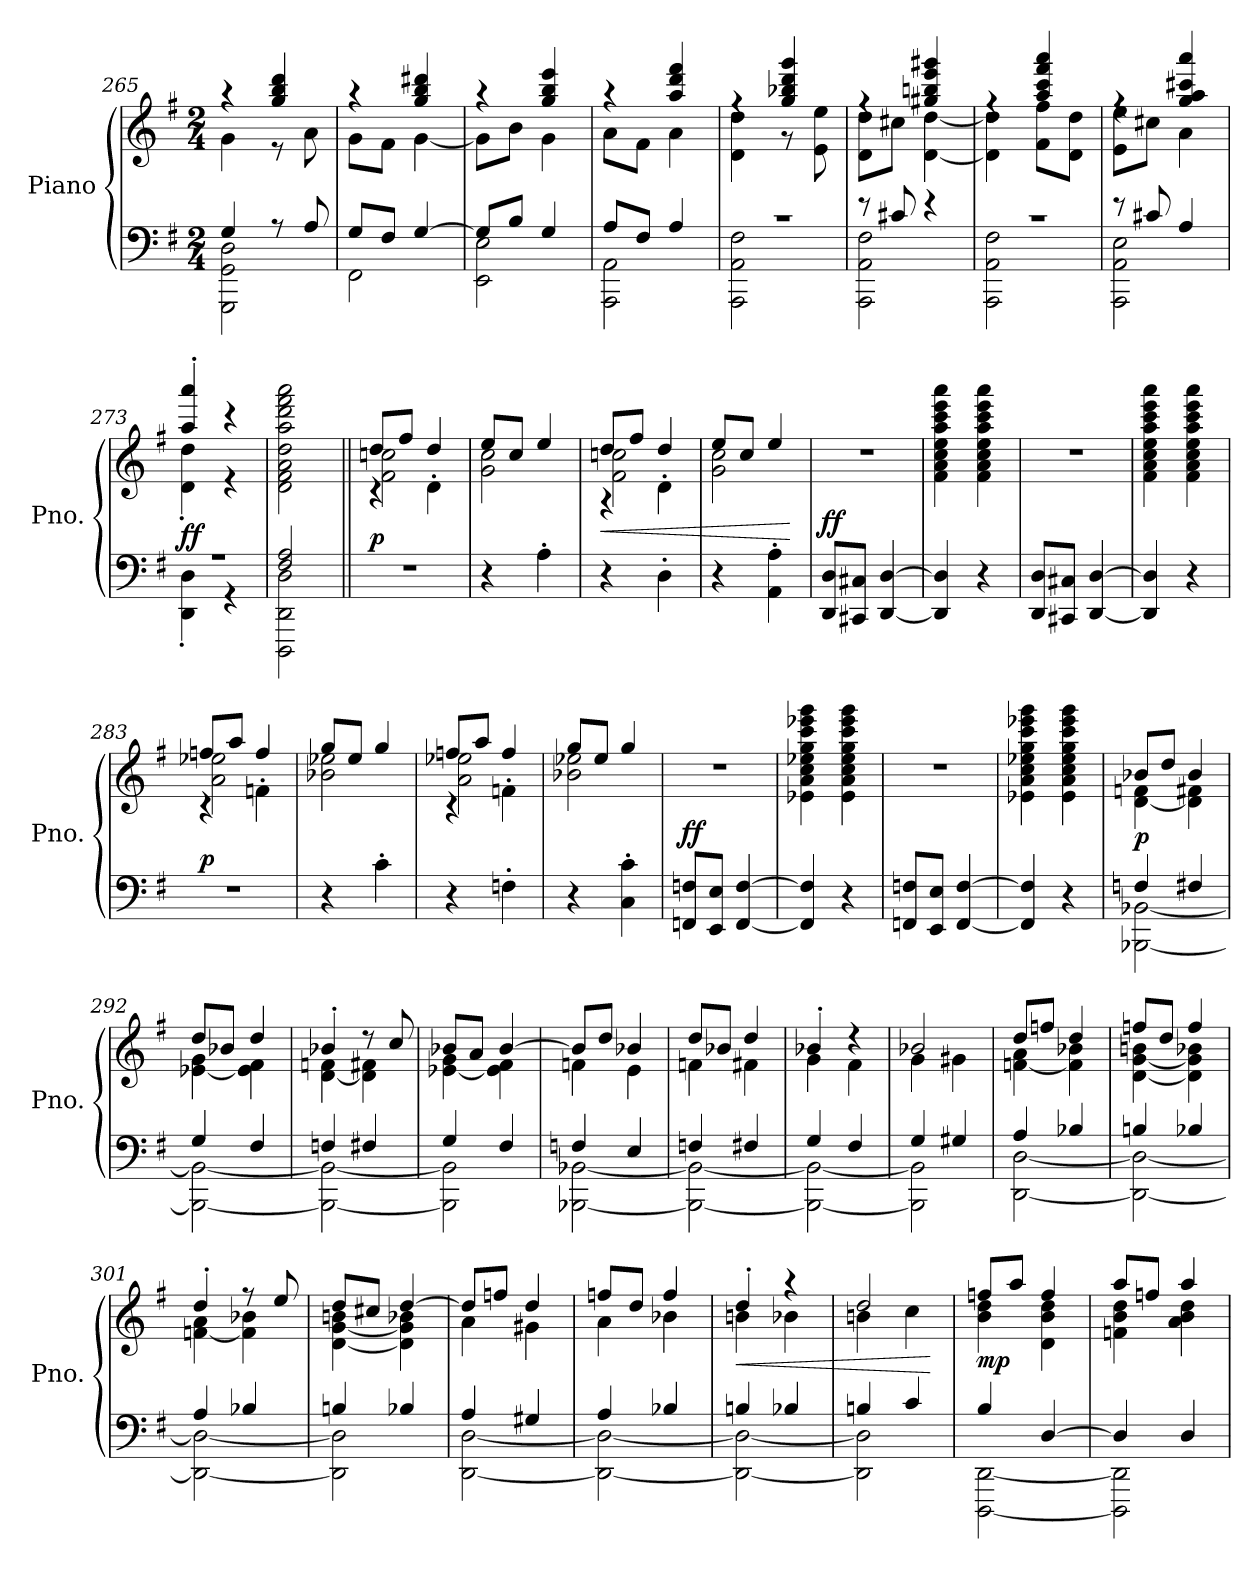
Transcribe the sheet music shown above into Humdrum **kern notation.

**kern	**kern	**dynam
*part1	*part1	*part1
*staff2	*staff1	*staff1/2
*I"Piano	*	*
*I'Pno.	*	*
!!LO:LB:g=z
*clefF4	*clefG2	*
*k[f#]	*k[f#]	*
*M2/4	*M2/4	*
=265	=265	=265
*^	*^	*
4G/	2GGG\ 2GG\ 2D\	4r	4g\	.
8r	.	4gg/ 4bb/ 4ddd/	8r	.
8A/	.	.	8a\	.
=266	=266	=266	=266	=266
8G/L	2FF#\	4r	8g\L	.
8F#/J	.	.	8f#\J	.
[4G/	.	4gg/ 4bb/ 4ddd#X/	[4g\	.
=267	=267	=267	=267	=267
8G/L]	2EE\ 2E\	4r	8g\L]	.
8B/J	.	.	8b\J	.
4G/	.	4gg/ 4bb/ 4eee/	4g\	.
=268	=268	=268	=268	=268
8A/L	2AAA\ 2AA\	4r	8a\L	.
8F#/J	.	.	8f#\J	.
4A/	.	4aa/ 4ddd/ 4fff#/	4a\	.
=269	=269	=269	=269	=269
2r	2AAA\ 2AA\ 2F#\	4rff	4d\ 4dd\	.
.	.	4gg/ 4bb-X/ 4ddd/ 4ggg/	8r	.
.	.	.	8e\ 8ee\	.
=270	=270	=270	=270	=270
8r	2AAA\ 2AA\ 2F#\	4rff	8d\ 8dd\L	.
8c#X/	.	.	8cc#X\J	.
4r	.	4gg#X/ 4bbn/ 4eee/ 4ggg#X/	[4d\ [4dd\	.
=271	=271	=271	=271	=271
2r	2AAA\ 2AA\ 2F#\	4rff	4d\] 4dd\]	.
.	.	4aa/ 4ccc/ 4fff#/ 4aaa/	8f#\ 8ff#\L	.
.	.	.	8d\ 8dd\J	.
=272	=272	=272	=272	=272
8r	2AAA\ 2AA\ 2E\	4rff	8e\ 8ee\L	.
8c#X/	.	.	8cc#X\J	.
4A/	.	4gg/ 4aa/ 4ccc#X/ 4aaa/	4a\	.
!!LO:LB:g=z	!!
=273	=273	=273	=273	=273
!	!	!	!	!LO:DY:a=2
2r	4DD\' 4D\'	4aa/' 4aaa/'	4d\' 4dd\'	ff
.	4r	4r	4r	.
*	*	*v	*v	*
=274	=274	=274	=274
2F#/ 2A/	2DDD\ 2DD\ 2D\	2d\ 2f#\ 2a\ 2dd\ 2aa\ 2ddd\ 2fff#\ 2aaa\	.
=275||	=275||	=275||	=275||
*	*	*^	*
*	*	*	*^	*
!	!	!	!	!	!LO:DY:a=2
*v	*v	*	*	*	*
2r	8dd/L	2f#\ 2ccn\	4rc	p
.	8ff#/J	.	.	.
.	4dd/	.	4d'\	.
*	*	*v	*v	*
=276	=276	=276	=276
4r	8ee/L	2g\ 2cc\	.
.	8cc/J	.	.
4A'\	4ee/	.	.
*	*v	*v	*
=277	=277	=277
!	!	!LO:HP:b
*	*^	*
*	*	*^	*
4r	8dd/L	2f#\ 2ccn\	4rA	<
.	8ff#/J	.	.	.
4D'\	4dd/	.	4d'\	.
*	*	*v	*v	*
=278	=278	=278	=278
4r	8ee/L	2g\ 2cc\	.
.	8cc/J	.	.
4AA\' 4A\'	4ee/	.	.
*	*v	*v	*
.	.	[
=279	=279	=279
!	!	!LO:DY:a=2
8DD/ 8D/L	2r	ff
8CC#X/ 8C#X/J	.	.
[4DD/ [4D/	.	.
=280	=280	=280
4DD/] 4D/]	4f#\ 4a\ 4cc\ 4ee\ 4aa\ 4ccc\ 4eee\ 4aaa\	.
4r	4f#\ 4a\ 4cc\ 4ee\ 4aa\ 4ccc\ 4eee\ 4aaa\	.
!!LO:PB:g=z
=281	=281	=281
8DD/ 8D/L	2r	.
8CC#X/ 8C#X/J	.	.
[4DD/ [4D/	.	.
=282	=282	=282
4DD/] 4D/]	4f#\ 4a\ 4cc\ 4ee\ 4aa\ 4ccc\ 4eee\ 4aaa\	.
4r	4f#\ 4a\ 4cc\ 4ee\ 4aa\ 4ccc\ 4eee\ 4aaa\	.
=283	=283	=283
*	*^	*
*	*	*^	*
!	!	!	!	!LO:DY:a=2
2r	8ffn/L	2a\ 2ee-X\	4rc	p
.	8aa/J	.	.	.
.	4ff/	.	4fn'\	.
*	*	*v	*v	*
=284	=284	=284	=284
4r	8gg/L	2b-X\ 2ee-X\	.
.	8ee-/J	.	.
4c'\	4gg/	.	.
=285	=285	=285	=285
*	*	*^	*
4r	8ffn/L	2a\ 2ee-X\	4rc	.
.	8aa/J	.	.	.
4Fn'\	4ff/	.	4fn'\	.
*	*	*v	*v	*
=286	=286	=286	=286
4r	8gg/L	2b-X\ 2ee-X\	.
.	8ee-/J	.	.
4C\' 4c\'	4gg/	.	.
*	*v	*v	*
=287	=287	=287
!	!	!LO:DY:a=2
8FFn/ 8Fn/L	2r	ff
8EE/ 8E/J	.	.
[4FF/ [4F/	.	.
=288	=288	=288
4FF/] 4F/]	4e-X\ 4a\ 4cc\ 4ee-X\ 4gg\ 4ccc\ 4eee-X\ 4ggg\	.
4r	4e-\ 4a\ 4cc\ 4ee-\ 4gg\ 4ccc\ 4eee-\ 4ggg\	.
!!LO:LB:g=z
=289	=289	=289
8FFn/ 8Fn/L	2r	.
8EE/ 8E/J	.	.
[4FF/ [4F/	.	.
=290	=290	=290
4FF/] 4F/]	4e-X\ 4a\ 4cc\ 4ee-X\ 4gg\ 4ccc\ 4eee-X\ 4ggg\	.
4r	4e-\ 4a\ 4cc\ 4ee-\ 4gg\ 4ccc\ 4eee-\ 4ggg\	.
=291	=291	=291
*^	*^	*
!	!	!	!	!LO:DY:a=2
4Fn/	[2BBB-X\ [2BB-X\	8b-X/L	[4d\ 4fn\	p
.	.	8dd/J	.	.
4F#X/	.	4b-/	4d\] 4f#X\	.
=292	=292	=292	=292	=292
4G/	2BBB-\_ 2BB-\_	8dd/L	[4e-X\ 4g\	.
.	.	8b-X/J	.	.
4F#/	.	4dd/	4e-\] 4f#\	.
=293	=293	=293	=293	=293
4Fn/	2BBB-\_ 2BB-\_	4b-X'/	[4d\ 4fn\	.
4F#X/	.	8r	4d\] 4f#X\	.
.	.	8cc/	.	.
=294	=294	=294	=294	=294
4G/	2BBB-\] 2BB-\]	8b-X/L	[4e-X\ 4g\	.
.	.	8a/J	.	.
4F#/	.	[4b-/	4e-\] 4f#\	.
=295	=295	=295	=295	=295
4Fn/	[2BBB-X\ [2BB-X\	8b-/L]	4fn\	.
.	.	8dd/J	.	.
4E/	.	4b-X/	4e\	.
=296	=296	=296	=296	=296
4Fn/	2BBB-\_ 2BB-\_	8dd/L	4fn\	.
.	.	8b-X/J	.	.
4F#X/	.	4dd/	4f#X\	.
!!LO:LB:g=z	!!
=297	=297	=297	=297	=297
4G/	2BBB-\_ 2BB-\_	4b-X'/	4g\	.
4F#/	.	4r	4f#\	.
=298	=298	=298	=298	=298
4G/	2BBB-\] 2BB-\]	2b-X/	4g\	.
4G#X/	.	.	4g#X\	.
=299	=299	=299	=299	=299
4A/	[2DD\ [2D\	8dd/L	[4fn\ 4a\	.
.	.	8ffn/J	.	.
4B-X/	.	4dd/	4f\] 4b-X\	.
=300	=300	=300	=300	=300
4Bn/	2DD\_ 2D\_	8ffn/L	[4d\ [4g\ 4bn\	.
.	.	8dd/J	.	.
4B-X/	.	4ff/	4d\] 4g\] 4b-X\	.
=301	=301	=301	=301	=301
4A/	2DD\_ 2D\_	4dd'/	[4fn\ 4a\	.
4B-X/	.	8r	4f\] 4b-X\	.
.	.	8ee/	.	.
=302	=302	=302	=302	=302
4Bn/	2DD\] 2D\]	8dd/L	[4d\ [4g\ 4bn\	.
.	.	8cc#X/J	.	.
4B-X/	.	[4dd/	4d\] 4g\] 4b-X\	.
=303	=303	=303	=303	=303
4A/	[2DD\ [2D\	8dd/L]	4a\	.
.	.	8ffn/J	.	.
4G#X/	.	4dd/	4g#X\	.
=304	=304	=304	=304	=304
4A/	2DD\_ 2D\_	8ffn/L	4a\	.
.	.	8dd/J	.	.
4B-X/	.	4ff/	4b-X\	.
!!LO:LB:g=z	!!
=305	=305	=305	=305	=305
!	!	!	!	!LO:HP:b
4Bn/	2DD\_ 2D\_	4dd'/	4bn\	<
4B-X/	.	4r	4b-X\	.
=306	=306	=306	=306	=306
4Bn/	2DD\] 2D\]	2dd/	4bn\	.
4c/	.	.	4cc\	.
*v	*v	*	*	*
*	*v	*v	*
.	.	[
=307	=307	=307
*^	*^	*
!	!	!	!	!LO:DY:b
4B/	[2DDD\ [2DD\	8ffn/L	4b\ 4dd\	mp
.	.	8aa/J	.	.
[4D/	.	4ff/	4d\ 4b\ 4dd\	.
=308	=308	=308	=308	=308
4D/]	2DDD\] 2DD\]	8aa/L	4fn\ 4b\ 4dd\	.
.	.	8ffn/J	.	.
4D/	.	4aa/	4a\ 4b\ 4dd\	.
*v	*v	*	*	*
*	*v	*v	*
=	=	=
*-	*-	*-
